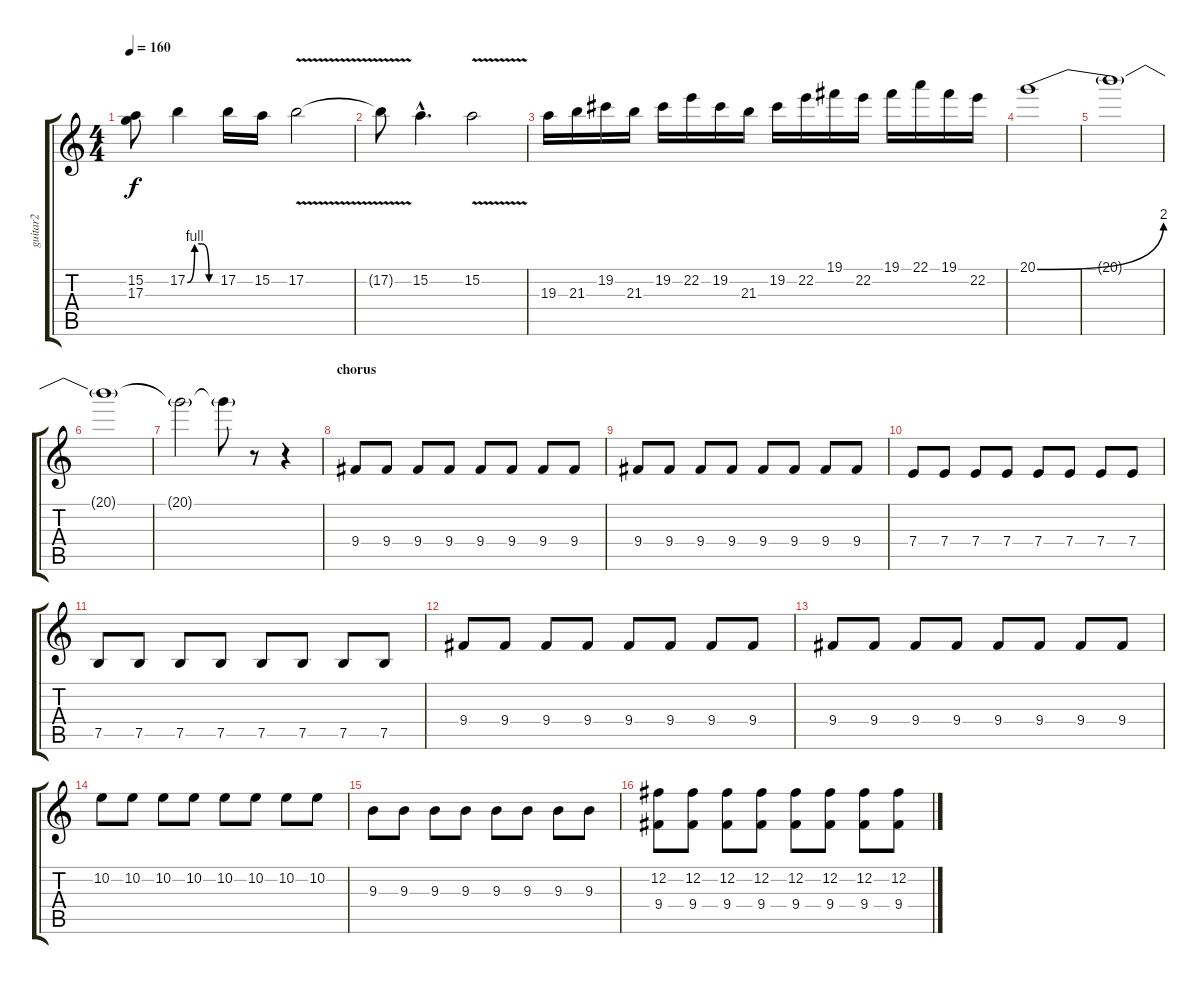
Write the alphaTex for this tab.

\track ("guitar2" "guitar2") {instrument distortionguitar}
\staff {score tabs}
\tuning (B3 Gb3 D3 A2 E2 B1) {hide}
\ts (4 4)
\tempo 160
\clef g2
\ks c
(15.2{t} 17.3{t}).8{dy f} 17.2{be (custom 0 0 15 4 30 4 45 0 60 0)}.4 17.2.16 15.2.16 17.2{v}.2 |
17.2{t}.8 15.2{hac}.4{d} 15.2{v}.2 |
19.3.16 21.3.16 19.2.16 21.3.16 19.2.16 22.2.16 19.2.16 21.3.16 19.2.16 22.2.16 19.1.16 22.2.16 19.1.16 22.1.16 19.1.16 22.2.16 |
20.1{be (bend 0 0 60 8)}.1 |
20.1{t}.1 |
20.1{t}.1 |
20.1{t}.2 20.1{t}.8 r.8 r.4 |
\section ("" "chorus")
9.4.8 9.4.8 9.4.8 9.4.8 9.4.8 9.4.8 9.4.8 9.4.8 |
9.4.8 9.4.8 9.4.8 9.4.8 9.4.8 9.4.8 9.4.8 9.4.8 |
7.4.8 7.4.8 7.4.8 7.4.8 7.4.8 7.4.8 7.4.8 7.4.8 |
7.5.8 7.5.8 7.5.8 7.5.8 7.5.8 7.5.8 7.5.8 7.5.8 |
9.4.8 9.4.8 9.4.8 9.4.8 9.4.8 9.4.8 9.4.8 9.4.8 |
9.4.8 9.4.8 9.4.8 9.4.8 9.4.8 9.4.8 9.4.8 9.4.8 |
10.2.8 10.2.8 10.2.8 10.2.8 10.2.8 10.2.8 10.2.8 10.2.8 |
9.3.8 9.3.8 9.3.8 9.3.8 9.3.8 9.3.8 9.3.8 9.3.8 |
(12.2 9.4).8 (12.2 9.4).8 (12.2 9.4).8 (12.2 9.4).8 (12.2 9.4).8 (12.2 9.4).8 (12.2 9.4).8 (12.2 9.4).8
